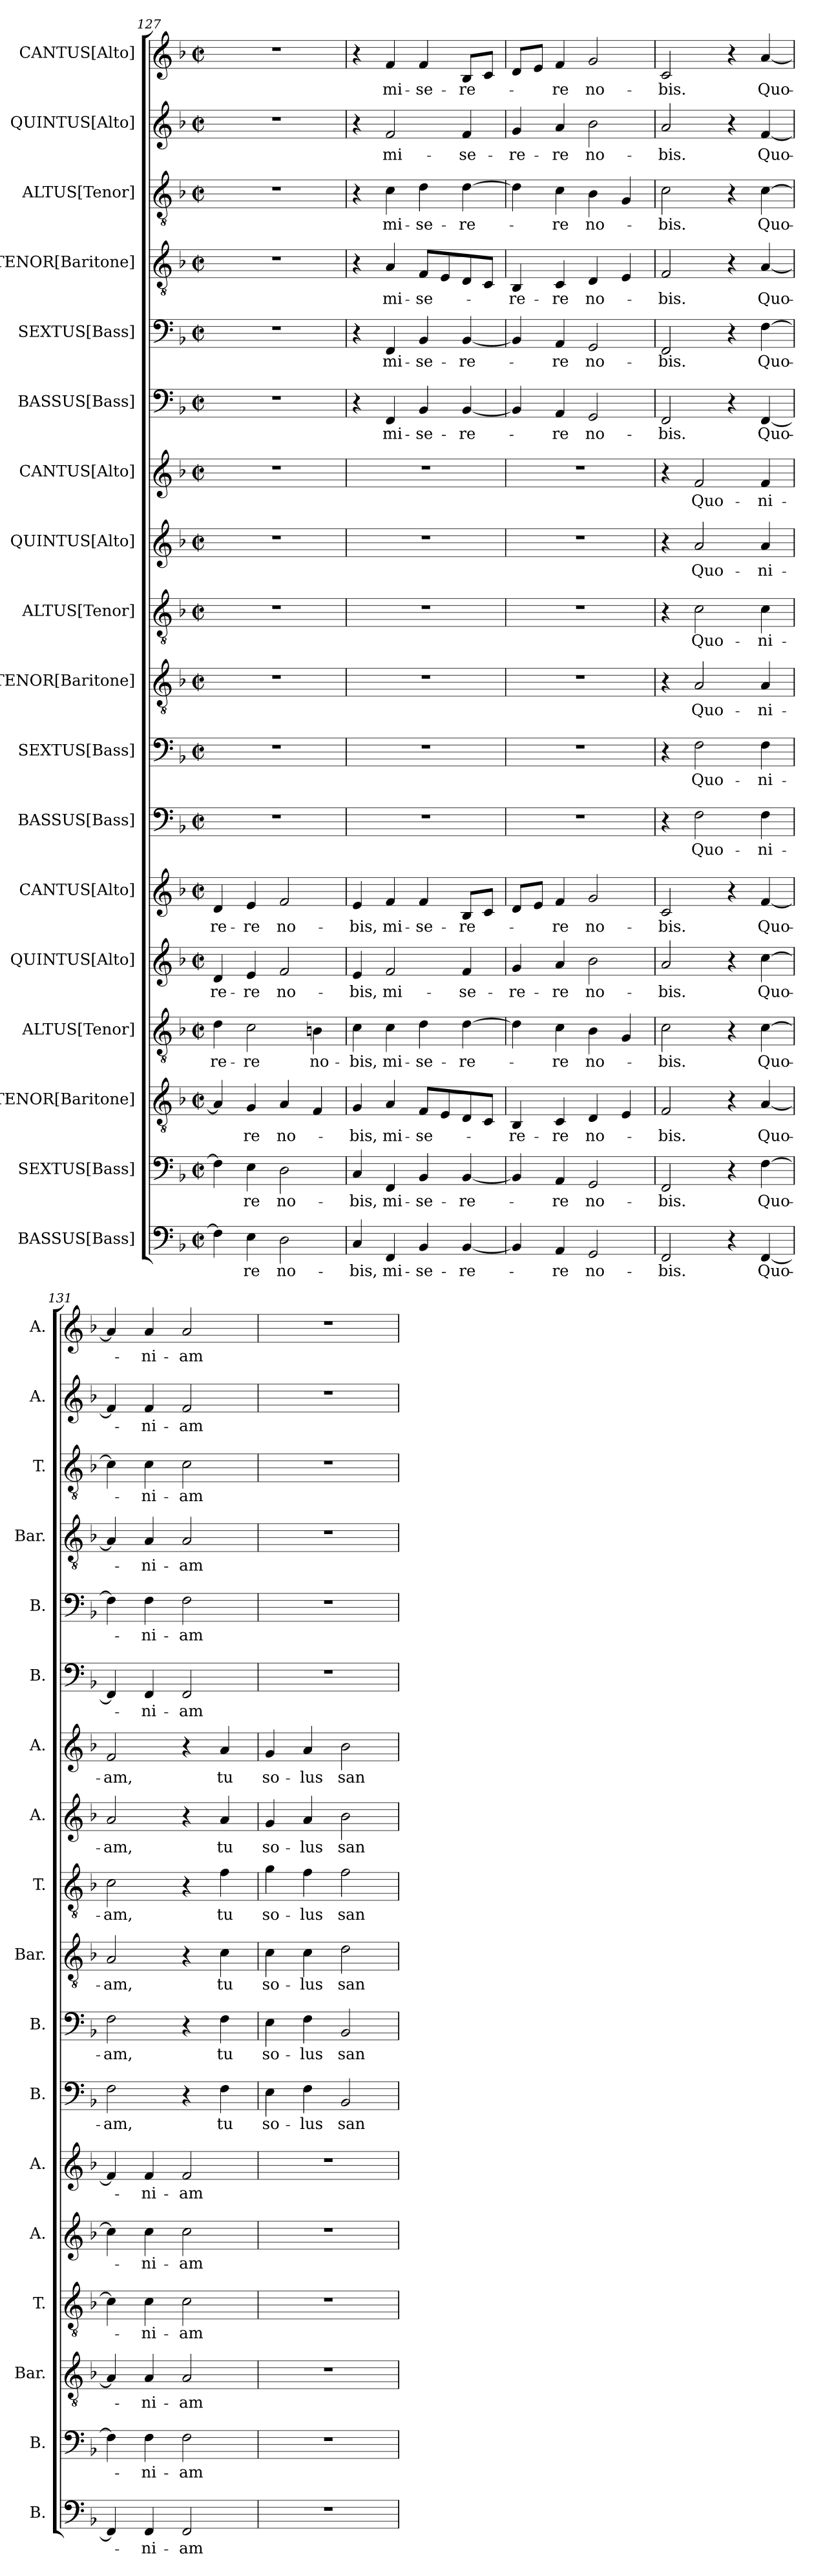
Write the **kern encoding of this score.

**kern	**text	**kern	**text	**kern	**text	**kern	**text	**kern	**text	**kern	**text	**kern	**text	**kern	**text	**kern	**text	**kern	**text	**kern	**text	**kern	**text	**kern	**text	**kern	**text	**kern	**text	**kern	**text	**kern	**text	**kern	**text
*part18	*part18	*part17	*part17	*part16	*part16	*part15	*part15	*part14	*part14	*part13	*part13	*part12	*part12	*part11	*part11	*part10	*part10	*part9	*part9	*part8	*part8	*part7	*part7	*part6	*part6	*part5	*part5	*part4	*part4	*part3	*part3	*part2	*part2	*part1	*part1
*staff18	*staff18	*staff17	*staff17	*staff16	*staff16	*staff15	*staff15	*staff14	*staff14	*staff13	*staff13	*staff12	*staff12	*staff11	*staff11	*staff10	*staff10	*staff9	*staff9	*staff8	*staff8	*staff7	*staff7	*staff6	*staff6	*staff5	*staff5	*staff4	*staff4	*staff3	*staff3	*staff2	*staff2	*staff1	*staff1
*I"BASSUS[Bass]	*	*I"SEXTUS[Bass]	*	*I"TENOR[Baritone]	*	*I"ALTUS[Tenor]	*	*I"QUINTUS[Alto]	*	*I"CANTUS[Alto]	*	*I"BASSUS[Bass]	*	*I"SEXTUS[Bass]	*	*I"TENOR[Baritone]	*	*I"ALTUS[Tenor]	*	*I"QUINTUS[Alto]	*	*I"CANTUS[Alto]	*	*I"BASSUS[Bass]	*	*I"SEXTUS[Bass]	*	*I"TENOR[Baritone]	*	*I"ALTUS[Tenor]	*	*I"QUINTUS[Alto]	*	*I"CANTUS[Alto]	*
*I'B.	*	*I'B.	*	*I'Bar.	*	*I'T.	*	*I'A.	*	*I'A.	*	*I'B.	*	*I'B.	*	*I'Bar.	*	*I'T.	*	*I'A.	*	*I'A.	*	*I'B.	*	*I'B.	*	*I'Bar.	*	*I'T.	*	*I'A.	*	*I'A.	*
*clefF4	*	*clefF4	*	*clefGv2	*	*clefGv2	*	*clefG2	*	*clefG2	*	*clefF4	*	*clefF4	*	*clefGv2	*	*clefGv2	*	*clefG2	*	*clefG2	*	*clefF4	*	*clefF4	*	*clefGv2	*	*clefGv2	*	*clefG2	*	*clefG2	*
*	*	*	*	*ITrd7c12	*	*ITrd7c12	*	*	*	*	*	*	*	*	*	*ITrd7c12	*	*ITrd7c12	*	*	*	*	*	*	*	*	*	*ITrd7c12	*	*ITrd7c12	*	*	*	*	*
*k[b-]	*	*k[b-]	*	*k[b-]	*	*k[b-]	*	*k[b-]	*	*k[b-]	*	*k[b-]	*	*k[b-]	*	*k[b-]	*	*k[b-]	*	*k[b-]	*	*k[b-]	*	*k[b-]	*	*k[b-]	*	*k[b-]	*	*k[b-]	*	*k[b-]	*	*k[b-]	*
*F:	*	*F:	*	*F:	*	*F:	*	*F:	*	*F:	*	*F:	*	*F:	*	*F:	*	*F:	*	*F:	*	*F:	*	*F:	*	*F:	*	*F:	*	*F:	*	*F:	*	*F:	*
*M2/2	*	*M2/2	*	*M2/2	*	*M2/2	*	*M2/2	*	*M2/2	*	*M2/2	*	*M2/2	*	*M2/2	*	*M2/2	*	*M2/2	*	*M2/2	*	*M2/2	*	*M2/2	*	*M2/2	*	*M2/2	*	*M2/2	*	*M2/2	*
*met(c|)	*	*met(c|)	*	*met(c|)	*	*met(c|)	*	*met(c|)	*	*met(c|)	*	*met(c|)	*	*met(c|)	*	*met(c|)	*	*met(c|)	*	*met(c|)	*	*met(c|)	*	*met(c|)	*	*met(c|)	*	*met(c|)	*	*met(c|)	*	*met(c|)	*	*met(c|)	*
=127	=127	=127	=127	=127	=127	=127	=127	=127	=127	=127	=127	=127	=127	=127	=127	=127	=127	=127	=127	=127	=127	=127	=127	=127	=127	=127	=127	=127	=127	=127	=127	=127	=127	=127	=127
!	!	!	!	!	!	!	!LO:LY:b	!	!LO:LY:b	!	!LO:LY:b	!	!	!	!	!	!	!	!	!	!	!	!	!	!	!	!	!	!	!	!	!	!	!	!
4F\]	.	4F\]	.	4AA/]	.	4D\	-re-	4d/	-re-	4d/	-re-	1r	.	1r	.	1r	.	1r	.	1r	.	1r	.	1r	.	1r	.	1r	.	1r	.	1r	.	1r	.
!	!LO:LY:b	!	!LO:LY:b	!	!LO:LY:b	!	!LO:LY:b	!	!LO:LY:b	!	!LO:LY:b	!	!	!	!	!	!	!	!	!	!	!	!	!	!	!	!	!	!	!	!	!	!	!	!
4E\	-re	4E\	-re	4GG/	-re	2C\	-re	4e/	-re	4e/	-re	.	.	.	.	.	.	.	.	.	.	.	.	.	.	.	.	.	.	.	.	.	.	.	.
!	!LO:LY:b	!	!LO:LY:b	!	!LO:LY:b	!	!	!	!LO:LY:b	!	!LO:LY:b	!	!	!	!	!	!	!	!	!	!	!	!	!	!	!	!	!	!	!	!	!	!	!	!
2D\	no-	2D\	no-	4AA/	no-	.	.	2f/	no-	2f/	no-	.	.	.	.	.	.	.	.	.	.	.	.	.	.	.	.	.	.	.	.	.	.	.	.
!	!	!	!	!	!	!	!LO:LY:b	!	!	!	!	!	!	!	!	!	!	!	!	!	!	!	!	!	!	!	!	!	!	!	!	!	!	!	!
.	.	.	.	4FF/	.	4BBn\	no-	.	.	.	.	.	.	.	.	.	.	.	.	.	.	.	.	.	.	.	.	.	.	.	.	.	.	.	.
=128	=128	=128	=128	=128	=128	=128	=128	=128	=128	=128	=128	=128	=128	=128	=128	=128	=128	=128	=128	=128	=128	=128	=128	=128	=128	=128	=128	=128	=128	=128	=128	=128	=128	=128	=128
!	!LO:LY:b	!	!LO:LY:b	!	!LO:LY:b	!	!LO:LY:b	!	!LO:LY:b	!	!LO:LY:b	!	!	!	!	!	!	!	!	!	!	!	!	!	!	!	!	!	!	!	!	!	!	!	!
4C/	-bis,	4C/	-bis,	4GG/	-bis,	4C\	-bis,	4e/	-bis,	4e/	-bis,	1r	.	1r	.	1r	.	1r	.	1r	.	1r	.	4r	.	4r	.	4r	.	4r	.	4r	.	4r	.
!	!LO:LY:b	!	!LO:LY:b	!	!LO:LY:b	!	!LO:LY:b	!	!LO:LY:b	!	!LO:LY:b	!	!	!	!	!	!	!	!	!	!	!	!	!	!LO:LY:b	!	!LO:LY:b	!	!LO:LY:b	!	!LO:LY:b	!	!LO:LY:b	!	!LO:LY:b
4FF/	mi-	4FF/	mi-	4AA/	mi-	4C\	mi-	2f/	mi-	4f/	mi-	.	.	.	.	.	.	.	.	.	.	.	.	4FF/	mi-	4FF/	mi-	4AA/	mi-	4C\	mi-	2f/	mi-	4f/	mi-
!	!LO:LY:b	!	!LO:LY:b	!	!LO:LY:b	!	!LO:LY:b	!	!	!	!LO:LY:b	!	!	!	!	!	!	!	!	!	!	!	!	!	!LO:LY:b	!	!LO:LY:b	!	!LO:LY:b	!	!LO:LY:b	!	!	!	!LO:LY:b
4BB-/	-se-	4BB-/	-se-	8FF/L	-se-	4D\	-se-	.	.	4f/	-se-	.	.	.	.	.	.	.	.	.	.	.	.	4BB-/	-se-	4BB-/	-se-	8FF/L	-se-	4D\	-se-	.	.	4f/	-se-
.	.	.	.	8EE/	.	.	.	.	.	.	.	.	.	.	.	.	.	.	.	.	.	.	.	.	.	.	.	8EE/	.	.	.	.	.	.	.
!	!LO:LY:b	!	!LO:LY:b	!	!	!	!LO:LY:b	!	!LO:LY:b	!	!LO:LY:b	!	!	!	!	!	!	!	!	!	!	!	!	!	!LO:LY:b	!	!LO:LY:b	!	!	!	!LO:LY:b	!	!LO:LY:b	!	!LO:LY:b
[<4BB-/	-re-	[<4BB-/	-re-	8DD/	.	[>4D\	-re-	4f/	-se-	8B-/L	-re-	.	.	.	.	.	.	.	.	.	.	.	.	[<4BB-/	-re-	[<4BB-/	-re-	8DD/	.	[>4D\	-re-	4f/	-se-	8B-/L	-re-
.	.	.	.	8CC/J	.	.	.	.	.	8c/J	.	.	.	.	.	.	.	.	.	.	.	.	.	.	.	.	.	8CC/J	.	.	.	.	.	8c/J	.
=129	=129	=129	=129	=129	=129	=129	=129	=129	=129	=129	=129	=129	=129	=129	=129	=129	=129	=129	=129	=129	=129	=129	=129	=129	=129	=129	=129	=129	=129	=129	=129	=129	=129	=129	=129
!	!	!	!	!	!LO:LY:b	!	!	!	!LO:LY:b	!	!	!	!	!	!	!	!	!	!	!	!	!	!	!	!	!	!	!	!LO:LY:b	!	!	!	!LO:LY:b	!	!
4BB-/]	.	4BB-/]	.	4BBB-/	-re-	4D\]	.	4g/	-re-	8d/L	.	1r	.	1r	.	1r	.	1r	.	1r	.	1r	.	4BB-/]	.	4BB-/]	.	4BBB-/	-re-	4D\]	.	4g/	-re-	8d/L	.
.	.	.	.	.	.	.	.	.	.	8e/J	.	.	.	.	.	.	.	.	.	.	.	.	.	.	.	.	.	.	.	.	.	.	.	8e/J	.
!	!LO:LY:b	!	!LO:LY:b	!	!LO:LY:b	!	!LO:LY:b	!	!LO:LY:b	!	!LO:LY:b	!	!	!	!	!	!	!	!	!	!	!	!	!	!LO:LY:b	!	!LO:LY:b	!	!LO:LY:b	!	!LO:LY:b	!	!LO:LY:b	!	!LO:LY:b
4AA/	-re	4AA/	-re	4CC/	-re	4C\	-re	4a/	-re	4f/	-re	.	.	.	.	.	.	.	.	.	.	.	.	4AA/	-re	4AA/	-re	4CC/	-re	4C\	-re	4a/	-re	4f/	-re
!	!LO:LY:b	!	!LO:LY:b	!	!LO:LY:b	!	!LO:LY:b	!	!LO:LY:b	!	!LO:LY:b	!	!	!	!	!	!	!	!	!	!	!	!	!	!LO:LY:b	!	!LO:LY:b	!	!LO:LY:b	!	!LO:LY:b	!	!LO:LY:b	!	!LO:LY:b
2GG/	no-	2GG/	no-	4DD/	no-	4BB-\	no-	2b-\	no-	2g/	no-	.	.	.	.	.	.	.	.	.	.	.	.	2GG/	no-	2GG/	no-	4DD/	no-	4BB-\	no-	2b-\	no-	2g/	no-
.	.	.	.	4EE/	.	4GG/	.	.	.	.	.	.	.	.	.	.	.	.	.	.	.	.	.	.	.	.	.	4EE/	.	4GG/	.	.	.	.	.
=130	=130	=130	=130	=130	=130	=130	=130	=130	=130	=130	=130	=130	=130	=130	=130	=130	=130	=130	=130	=130	=130	=130	=130	=130	=130	=130	=130	=130	=130	=130	=130	=130	=130	=130	=130
!	!LO:LY:b	!	!LO:LY:b	!	!LO:LY:b	!	!LO:LY:b	!	!LO:LY:b	!	!LO:LY:b	!	!	!	!	!	!	!	!	!	!	!	!	!	!LO:LY:b	!	!LO:LY:b	!	!LO:LY:b	!	!LO:LY:b	!	!LO:LY:b	!	!LO:LY:b
2FF/	-bis.	2FF/	-bis.	2FF/	-bis.	2C\	-bis.	2a/	-bis.	2c/	-bis.	4r	.	4r	.	4r	.	4r	.	4r	.	4r	.	2FF/	-bis.	2FF/	-bis.	2FF/	-bis.	2C\	-bis.	2a/	-bis.	2c/	-bis.
!	!	!	!	!	!	!	!	!	!	!	!	!	!LO:LY:b	!	!LO:LY:b	!	!LO:LY:b	!	!LO:LY:b	!	!LO:LY:b	!	!LO:LY:b	!	!	!	!	!	!	!	!	!	!	!	!
.	.	.	.	.	.	.	.	.	.	.	.	2F\	Quo-	2F\	Quo-	2AA/	Quo-	2C\	Quo-	2a/	Quo-	2f/	Quo-	.	.	.	.	.	.	.	.	.	.	.	.
4r	.	4r	.	4r	.	4r	.	4r	.	4r	.	.	.	.	.	.	.	.	.	.	.	.	.	4r	.	4r	.	4r	.	4r	.	4r	.	4r	.
!	!LO:LY:b	!	!LO:LY:b	!	!LO:LY:b	!	!LO:LY:b	!	!LO:LY:b	!	!LO:LY:b	!	!LO:LY:b	!	!LO:LY:b	!	!LO:LY:b	!	!LO:LY:b	!	!LO:LY:b	!	!LO:LY:b	!	!LO:LY:b	!	!LO:LY:b	!	!LO:LY:b	!	!LO:LY:b	!	!LO:LY:b	!	!LO:LY:b
[<4FF/	Quo-	[>4F\	Quo-	[<4AA/	Quo-	[>4C\	Quo-	[>4cc\	Quo-	[<4f/	Quo-	4F\	-ni-	4F\	-ni-	4AA/	-ni-	4C\	-ni-	4a/	-ni-	4f/	-ni-	[<4FF/	Quo-	[>4F\	Quo-	[<4AA/	Quo-	[>4C\	Quo-	[<4f/	Quo-	[<4a/	Quo-
=131	=131	=131	=131	=131	=131	=131	=131	=131	=131	=131	=131	=131	=131	=131	=131	=131	=131	=131	=131	=131	=131	=131	=131	=131	=131	=131	=131	=131	=131	=131	=131	=131	=131	=131	=131
!	!	!	!	!	!	!	!	!	!	!	!	!	!LO:LY:b	!	!LO:LY:b	!	!LO:LY:b	!	!LO:LY:b	!	!LO:LY:b	!	!LO:LY:b	!	!	!	!	!	!	!	!	!	!	!	!
4FF/]	.	4F\]	.	4AA/]	.	4C\]	.	4cc\]	.	4f/]	.	2F\	-am,	2F\	-am,	2AA/	-am,	2C\	-am,	2a/	-am,	2f/	-am,	4FF/]	.	4F\]	.	4AA/]	.	4C\]	.	4f/]	.	4a/]	.
!	!LO:LY:b	!	!LO:LY:b	!	!LO:LY:b	!	!LO:LY:b	!	!LO:LY:b	!	!LO:LY:b	!	!	!	!	!	!	!	!	!	!	!	!	!	!LO:LY:b	!	!LO:LY:b	!	!LO:LY:b	!	!LO:LY:b	!	!LO:LY:b	!	!LO:LY:b
4FF/	-ni-	4F\	-ni-	4AA/	-ni-	4C\	-ni-	4cc\	-ni-	4f/	-ni-	.	.	.	.	.	.	.	.	.	.	.	.	4FF/	-ni-	4F\	-ni-	4AA/	-ni-	4C\	-ni-	4f/	-ni-	4a/	-ni-
!	!LO:LY:b	!	!LO:LY:b	!	!LO:LY:b	!	!LO:LY:b	!	!LO:LY:b	!	!LO:LY:b	!	!	!	!	!	!	!	!	!	!	!	!	!	!LO:LY:b	!	!LO:LY:b	!	!LO:LY:b	!	!LO:LY:b	!	!LO:LY:b	!	!LO:LY:b
2FF/	-am	2F\	-am	2AA/	-am	2C\	-am	2cc\	-am	2f/	-am	4r	.	4r	.	4r	.	4r	.	4r	.	4r	.	2FF/	-am	2F\	-am	2AA/	-am	2C\	-am	2f/	-am	2a/	-am
!	!	!	!	!	!	!	!	!	!	!	!	!	!LO:LY:b	!	!LO:LY:b	!	!LO:LY:b	!	!LO:LY:b	!	!LO:LY:b	!	!LO:LY:b	!	!	!	!	!	!	!	!	!	!	!	!
.	.	.	.	.	.	.	.	.	.	.	.	4F\	tu	4F\	tu	4C\	tu	4F\	tu	4a/	tu	4a/	tu	.	.	.	.	.	.	.	.	.	.	.	.
=132	=132	=132	=132	=132	=132	=132	=132	=132	=132	=132	=132	=132	=132	=132	=132	=132	=132	=132	=132	=132	=132	=132	=132	=132	=132	=132	=132	=132	=132	=132	=132	=132	=132	=132	=132
!	!	!	!	!	!	!	!	!	!	!	!	!	!LO:LY:b	!	!LO:LY:b	!	!LO:LY:b	!	!LO:LY:b	!	!LO:LY:b	!	!LO:LY:b	!	!	!	!	!	!	!	!	!	!	!	!
1r	.	1r	.	1r	.	1r	.	1r	.	1r	.	4E\	so-	4E\	so-	4C\	so-	4G\	so-	4g/	so-	4g/	so-	1r	.	1r	.	1r	.	1r	.	1r	.	1r	.
!	!	!	!	!	!	!	!	!	!	!	!	!	!LO:LY:b	!	!LO:LY:b	!	!LO:LY:b	!	!LO:LY:b	!	!LO:LY:b	!	!LO:LY:b	!	!	!	!	!	!	!	!	!	!	!	!
.	.	.	.	.	.	.	.	.	.	.	.	4F\	-lus	4F\	-lus	4C\	-lus	4F\	-lus	4a/	-lus	4a/	-lus	.	.	.	.	.	.	.	.	.	.	.	.
!	!	!	!	!	!	!	!	!	!	!	!	!	!LO:LY:b	!	!LO:LY:b	!	!LO:LY:b	!	!LO:LY:b	!	!LO:LY:b	!	!LO:LY:b	!	!	!	!	!	!	!	!	!	!	!	!
.	.	.	.	.	.	.	.	.	.	.	.	2BB-/	san-	2BB-/	san-	2D\	san-	2F\	san-	2b-\	san-	2b-\	san-	.	.	.	.	.	.	.	.	.	.	.	.
=	=	=	=	=	=	=	=	=	=	=	=	=	=	=	=	=	=	=	=	=	=	=	=	=	=	=	=	=	=	=	=	=	=	=	=
*-	*-	*-	*-	*-	*-	*-	*-	*-	*-	*-	*-	*-	*-	*-	*-	*-	*-	*-	*-	*-	*-	*-	*-	*-	*-	*-	*-	*-	*-	*-	*-	*-	*-	*-	*-
